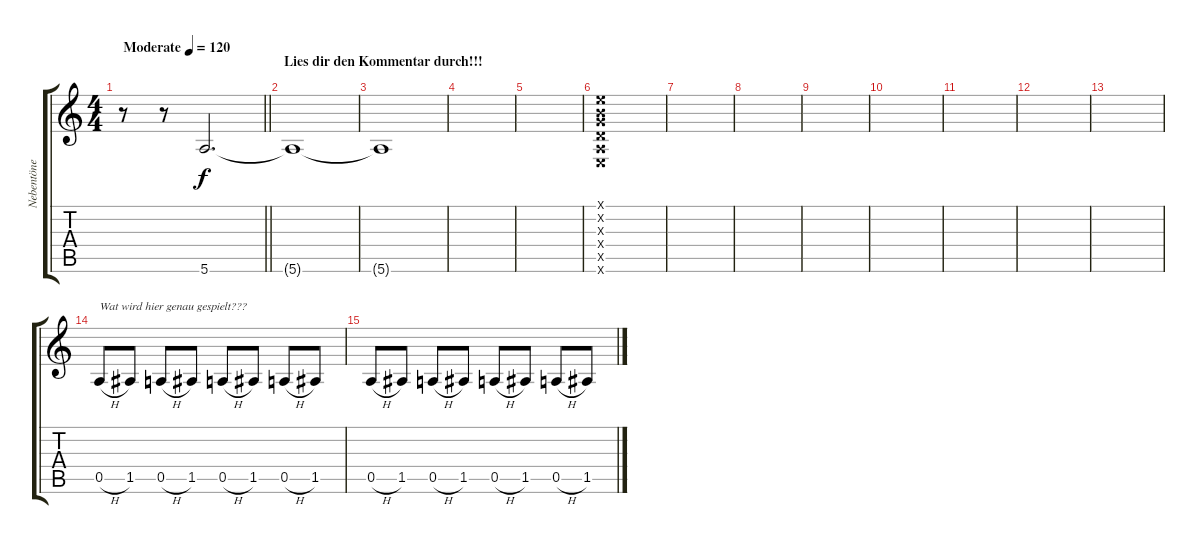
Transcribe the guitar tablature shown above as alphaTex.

\track ("Nebentöne" "Nebentöne") {instrument acousticguitarnylon}
\staff {score tabs}
\tuning (E4 B3 G3 D3 A2 E2) {hide}
\ts (4 4)
\tempo (120 "Moderate")
\tempo 230
\tempo (120 "Moderate")
\clef g2
\barLineRight lightlight
\ks c
r.8{dy f instrument acousticguitarnylon} r.8 5.6.2{d} |
\section ("" "Lies dir den Kommentar durch!!!")
5.6{t}.1 |
5.6{t}.1 |
|
|
(0.1{x} 0.2{x} 0.3{x} 0.4{x} 0.5{x} 0.6{x}).1 |
|
|
|
|
|
|
|
0.5{h}.8{txt "Wat wird hier genau gespielt???"} 1.5.8 0.5{h}.8 1.5.8 0.5{h}.8 1.5.8 0.5{h}.8 1.5.8 |
0.5{h}.8 1.5.8 0.5{h}.8 1.5.8 0.5{h}.8 1.5.8 0.5{h}.8 1.5.8
